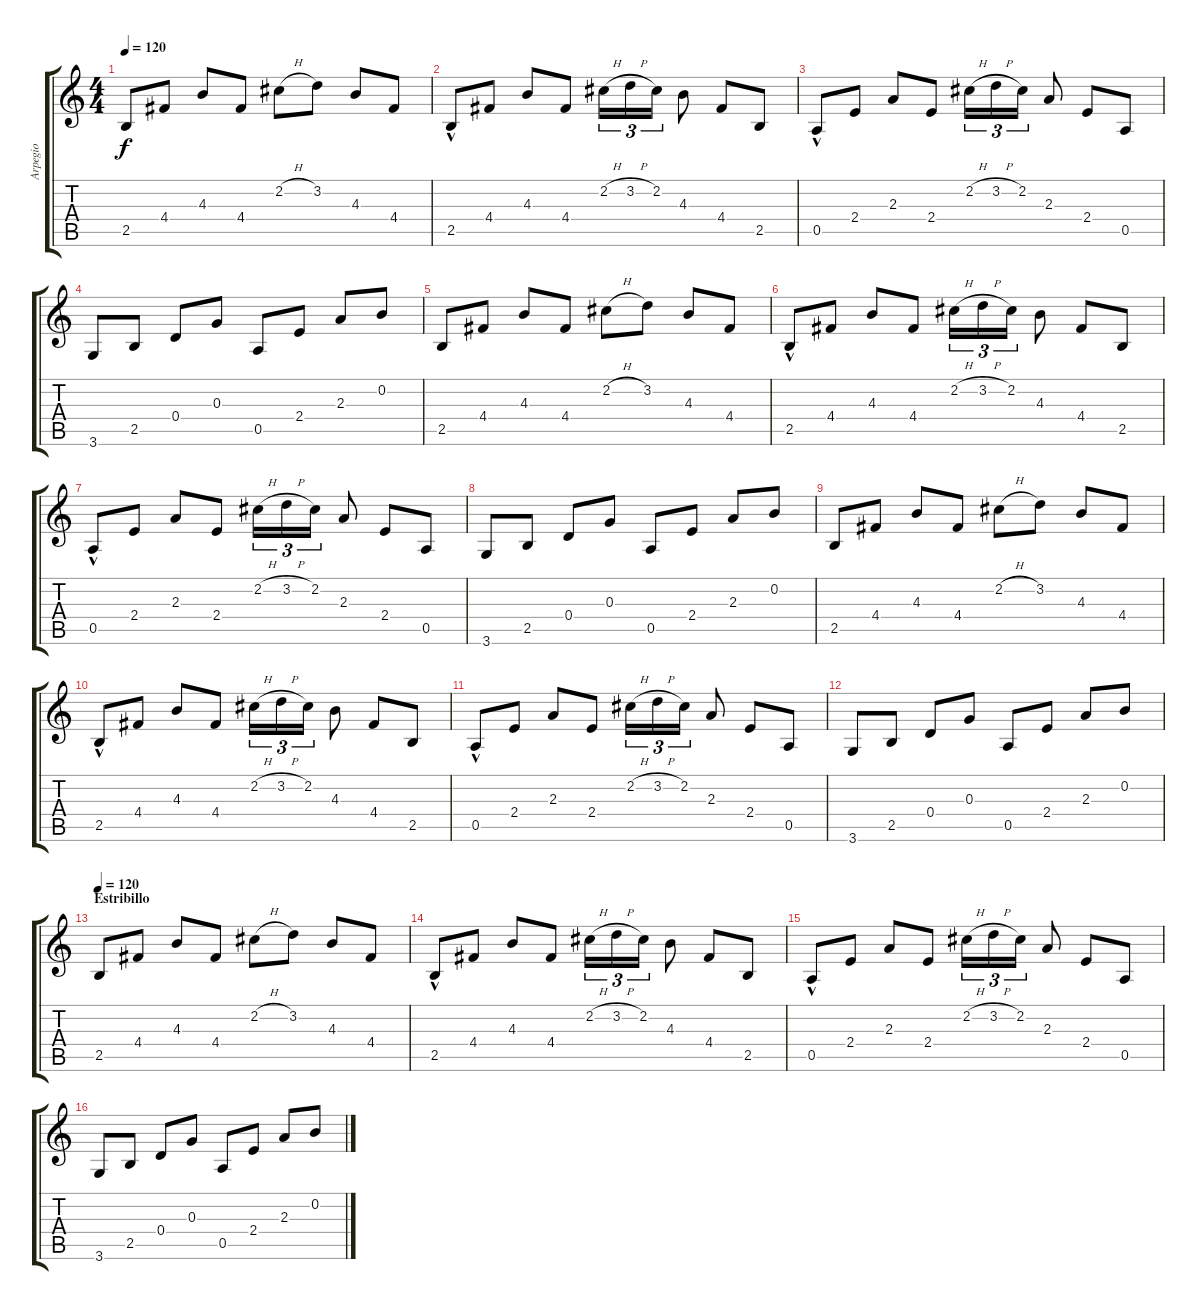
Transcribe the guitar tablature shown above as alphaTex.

\track ("Arpegio" "Arpegio") {instrument electricguitarclean}
\staff {score tabs}
\tuning (E4 B3 G3 D3 A2 E2) {hide}
\ts (4 4)
\tempo 120
\clef g2
\ks c
2.5.8{dy f} 4.4.8 4.3.8 4.4.8 2.2{h}.8 3.2.8 4.3.8 4.4.8 |
2.5{hac}.8 4.4.8 4.3.8 4.4.8 2.2{h}.16{tu (3 2)} 3.2{h}.16{tu (3 2)} 2.2.16{tu (3 2)} 4.3.8 4.4.8 2.5.8 |
0.5{hac}.8 2.4.8 2.3.8 2.4.8 2.2{h}.16{tu (3 2)} 3.2{h}.16{tu (3 2)} 2.2.16{tu (3 2)} 2.3.8 2.4.8 0.5.8 |
3.6.8 2.5.8 0.4.8 0.3.8 0.5.8 2.4.8 2.3.8 0.2.8 |
2.5.8 4.4.8 4.3.8 4.4.8 2.2{h}.8 3.2.8 4.3.8 4.4.8 |
2.5{hac}.8 4.4.8 4.3.8 4.4.8 2.2{h}.16{tu (3 2)} 3.2{h}.16{tu (3 2)} 2.2.16{tu (3 2)} 4.3.8 4.4.8 2.5.8 |
0.5{hac}.8 2.4.8 2.3.8 2.4.8 2.2{h}.16{tu (3 2)} 3.2{h}.16{tu (3 2)} 2.2.16{tu (3 2)} 2.3.8 2.4.8 0.5.8 |
3.6.8 2.5.8 0.4.8 0.3.8 0.5.8 2.4.8 2.3.8 0.2.8 |
2.5.8 4.4.8 4.3.8 4.4.8 2.2{h}.8 3.2.8 4.3.8 4.4.8 |
2.5{hac}.8 4.4.8 4.3.8 4.4.8 2.2{h}.16{tu (3 2)} 3.2{h}.16{tu (3 2)} 2.2.16{tu (3 2)} 4.3.8 4.4.8 2.5.8 |
0.5{hac}.8 2.4.8 2.3.8 2.4.8 2.2{h}.16{tu (3 2)} 3.2{h}.16{tu (3 2)} 2.2.16{tu (3 2)} 2.3.8 2.4.8 0.5.8 |
3.6.8 2.5.8 0.4.8 0.3.8 0.5.8 2.4.8 2.3.8 0.2.8 |
\section ("" "Estribillo")
\tempo 120
2.5.8 4.4.8 4.3.8 4.4.8 2.2{h}.8 3.2.8 4.3.8 4.4.8 |
2.5{hac}.8 4.4.8 4.3.8 4.4.8 2.2{h}.16{tu (3 2)} 3.2{h}.16{tu (3 2)} 2.2.16{tu (3 2)} 4.3.8 4.4.8 2.5.8 |
0.5{hac}.8 2.4.8 2.3.8 2.4.8 2.2{h}.16{tu (3 2)} 3.2{h}.16{tu (3 2)} 2.2.16{tu (3 2)} 2.3.8 2.4.8 0.5.8 |
3.6.8 2.5.8 0.4.8 0.3.8 0.5.8 2.4.8 2.3.8 0.2.8
